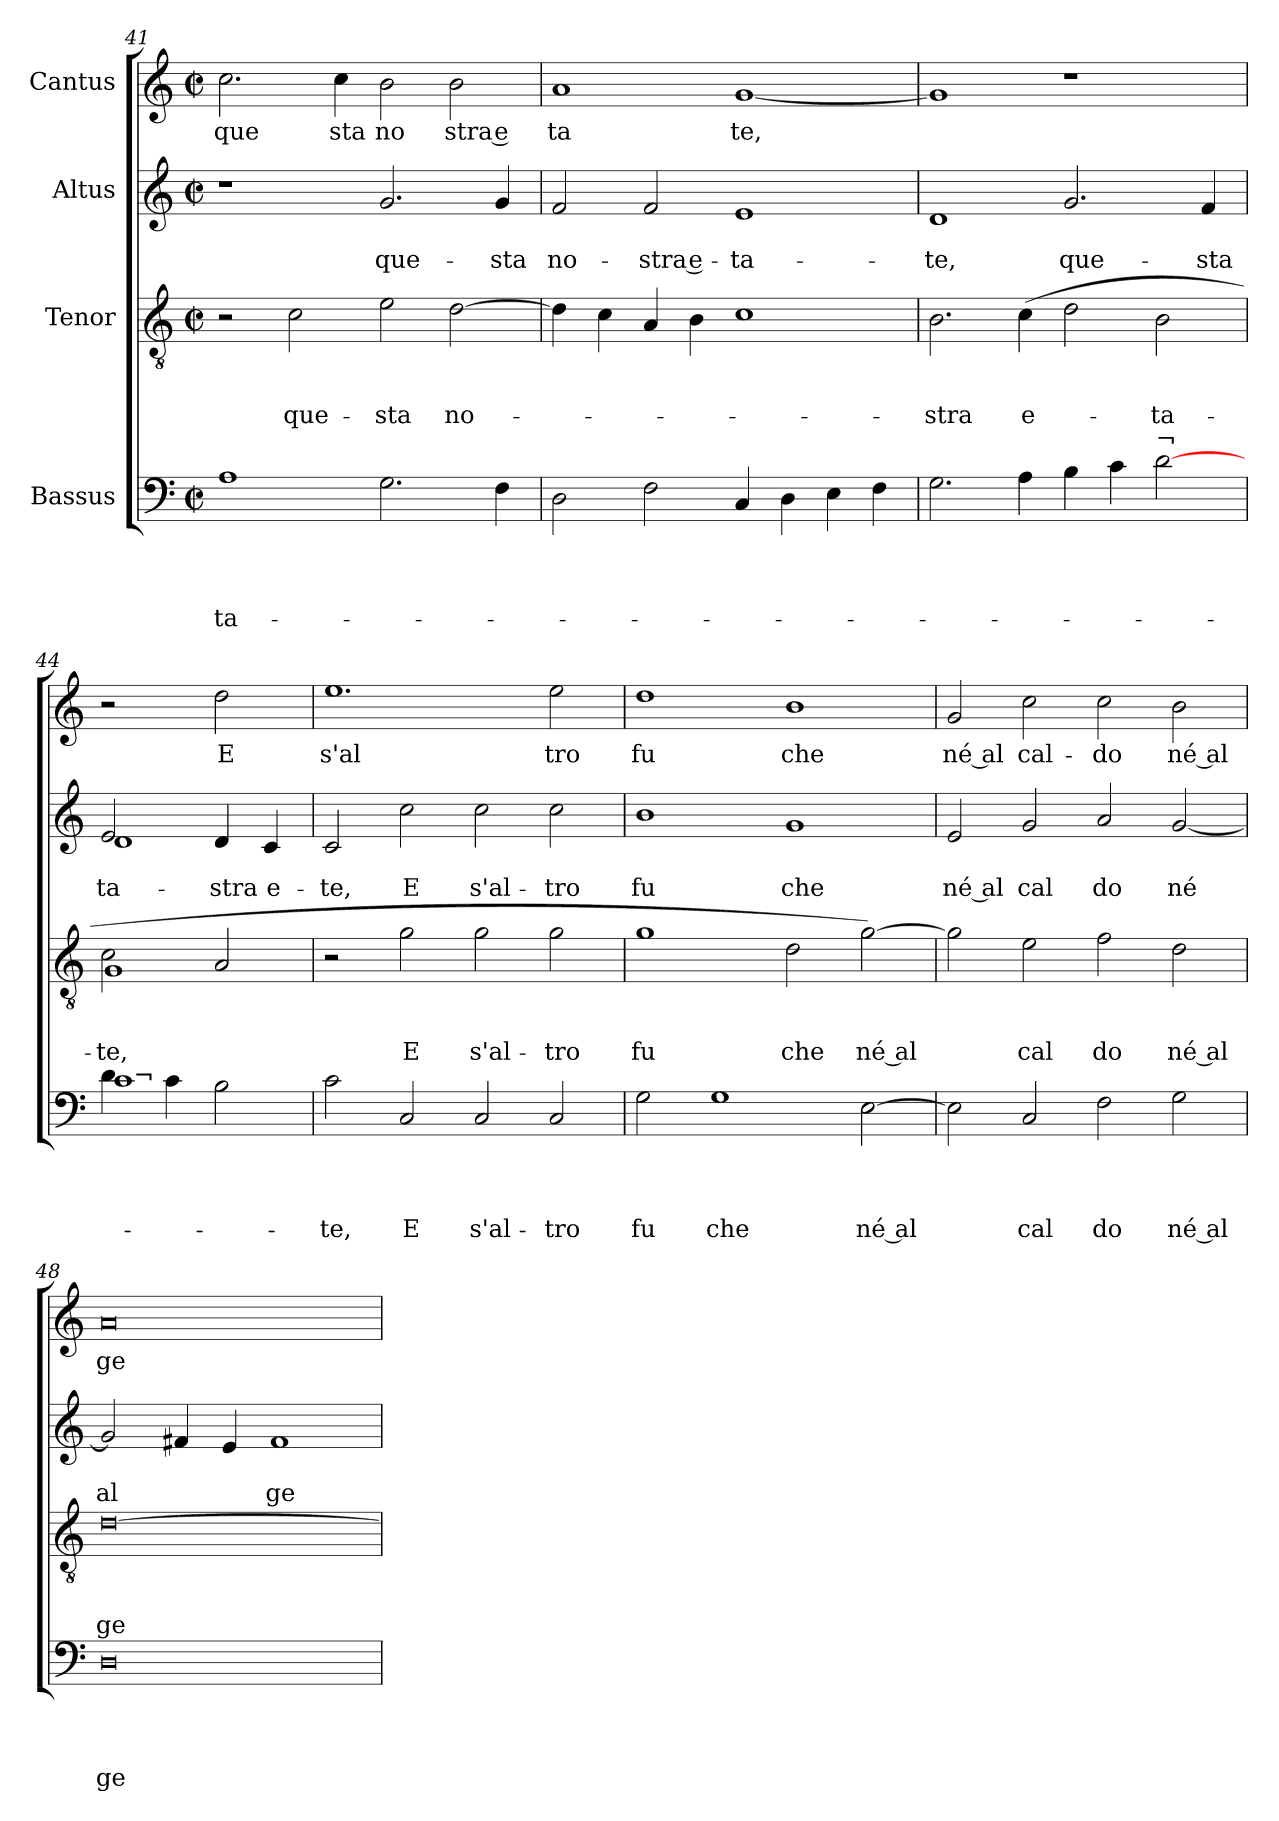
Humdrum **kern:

**kern	**text	**text	**text	**text	**kern	**text	**text	**text	**kern	**text	**text	**kern	**text
*part4	*part4	*part4	*part4	*part4	*part3	*part3	*part3	*part3	*part2	*part2	*part2	*part1	*part1
*staff4	*staff4	*staff4	*staff4	*staff4	*staff3	*staff3	*staff3	*staff3	*staff2	*staff2	*staff2	*staff1	*staff1
*I"Bassus	*	*	*	*	*I"Tenor	*	*	*	*I"Altus	*	*	*I"Cantus	*
!!LO:PB:g=z
*clefF4	*	*	*	*	*clefGv2	*	*	*	*clefG2	*	*	*clefG2	*
*k[]	*	*	*	*	*k[]	*	*	*	*k[]	*	*	*k[]	*
*C:	*	*	*	*	*C:	*	*	*	*C:	*	*	*C:	*
*M2/2	*	*	*	*	*M2/2	*	*	*	*M2/2	*	*	*M2/2	*
*met(c|)	*	*	*	*	*met(c|)	*	*	*	*met(c|)	*	*	*met(c|)	*
=41	=41	=41	=41	=41	=41	=41	=41	=41	=41	=41	=41	=41	=41
!	!	!	!	!LO:LY:b	!	!	!	!	!	!	!	!	!LO:LY:b
1A	.	.	.	ta-	2r	.	.	.	1r	.	.	2.cc\	que
!	!	!	!	!	!	!	!	!LO:LY:b	!	!	!	!	!
.	.	.	.	.	2c\	.	.	que-	.	.	.	.	.
!	!	!	!	!	!	!	!	!	!	!	!	!	!LO:LY:b
.	.	.	.	.	.	.	.	.	.	.	.	4cc\	sta
!	!	!	!	!	!	!	!	!LO:LY:b	!	!	!LO:LY:b	!	!LO:LY:b
2.G\	.	.	.	.	2e\	.	.	-sta	2.g/	.	que-	2b\	no
!	!	!	!	!	!	!	!	!LO:LY:b	!	!	!	!	!LO:LY:b
.	.	.	.	.	[>2d\	.	.	no-	.	.	.	2b\	stra e
!	!	!	!	!	!	!	!	!	!	!	!LO:LY:b	!	!
4F\	.	.	.	.	.	.	.	.	4g/	.	-sta	.	.
=42	=42	=42	=42	=42	=42	=42	=42	=42	=42	=42	=42	=42	=42
!	!	!	!	!	!	!	!	!	!	!	!LO:LY:b	!	!LO:LY:b
2D\	.	.	.	.	4d\]	.	.	.	2f/	.	no-	1a	ta
.	.	.	.	.	4c\	.	.	.	.	.	.	.	.
!	!	!	!	!	!	!	!	!	!	!	!LO:LY:b	!	!
2F\	.	.	.	.	4A/	.	.	.	2f/	.	-stra e-	.	.
.	.	.	.	.	4B\	.	.	.	.	.	.	.	.
!	!	!	!	!	!	!	!	!	!	!	!LO:LY:b	!	!LO:LY:b
4C/	.	.	.	.	1c	.	.	.	1e	.	-ta-	[<1g	te,
4D\	.	.	.	.	.	.	.	.	.	.	.	.	.
4E\	.	.	.	.	.	.	.	.	.	.	.	.	.
4F\	.	.	.	.	.	.	.	.	.	.	.	.	.
=43	=43	=43	=43	=43	=43	=43	=43	=43	=43	=43	=43	=43	=43
!	!	!	!	!	!	!	!	!LO:LY:b	!	!	!LO:LY:b	!	!
2.G\	.	.	.	.	2.B\	.	.	-stra	1d	.	-te,	1g]	.
!	!	!	!	!	!	!	!	!LO:LY:b:rj	!	!	!	!	!
4A\	.	.	.	.	(<4c\	.	.	e-	.	.	.	.	.
!	!	!	!	!	!	!	!	!	!	!	!LO:LY:b	!	!
4B\	.	.	.	.	2d\	.	.	.	2.g/	.	que-	1r	.
4c\	.	.	.	.	.	.	.	.	.	.	.	.	.
!LO:TX:a:t=¬	!	!	!	!	!	!	!	!	!	!	!	!	!
!	!	!	!	!	!	!	!	!LO:LY:b	!	!	!	!	!
[>2d\	.	.	.	.	2B\	.	.	-ta-	.	.	.	.	.
!	!	!	!	!	!	!	!	!	!	!	!LO:LY:b	!	!
.	.	.	.	.	.	.	.	.	4f/	.	-sta	.	.
=44	=44	=44	=44	=44	=44	=44	=44	=44	=44	=44	=44	=44	=44
*^	*	*	*	*	*	*	*	*	*	*	*	*	*
*	*^	*	*	*	*	*	*	*	*	*	*	*	*	*
!	!	!	!	!	!	!	!	!	!	!LO:LY:b	!	!	!LO:LY:b	!	!
*	*	*	*	*	*	*	*^	*	*	*	*^	*	*	*	*
!	!	!	!	!	!	!	!	!	!	!	!	!	!	!	!LO:LY:b	!	!
8ryy	4d\	1c	.	.	.	.	2c\	1G	.	.	-te,	2e/	1d	.	-ta-	2r	.
!LO:TX:a:t=¬	!	!	!	!	!	!	!	!	!	!	!	!	!	!	!	!	!
2..ryy	.	.	.	.	.	.	.	.	.	.	.	.	.	.	.	.	.
.	4c\	.	.	.	.	.	.	.	.	.	.	.	.	.	.	.	.
!	!	!	!	!	!	!	!	!	!	!	!	!	!	!	!LO:LY:b	!	!LO:LY:b
.	2B\	.	.	.	.	.	2A/	.	.	.	.	4d/	.	.	-stra	2dd\	E
!	!	!	!	!	!	!	!	!	!	!	!	!	!	!	!LO:LY:b	!	!
.	.	.	.	.	.	.	.	.	.	.	.	4c/	.	.	e-	.	.
*v	*v	*v	*	*	*	*	*	*	*	*	*	*v	*v	*	*	*	*
*	*	*	*	*	*v	*v	*	*	*	*	*	*	*	*
=45	=45	=45	=45	=45	=45	=45	=45	=45	=45	=45	=45	=45	=45
!	!	!	!	!LO:LY:b	!	!	!	!	!	!	!LO:LY:b	!	!LO:LY:b
2c\	.	.	.	-te,	2r	.	.	.	2c/	.	-te,	1.ee	s'al
!	!	!	!	!LO:LY:b	!	!	!	!LO:LY:b	!	!	!LO:LY:b	!	!
2C/	.	.	.	E	2g\	.	.	E	2cc\	.	E	.	.
!	!	!	!	!LO:LY:b	!	!	!	!LO:LY:b	!	!	!LO:LY:b	!	!
2C/	.	.	.	s'al-	2g\	.	.	s'al-	2cc\	.	s'al-	.	.
!	!	!	!	!LO:LY:b	!	!	!	!LO:LY:b	!	!	!LO:LY:b	!	!LO:LY:b
2C/	.	.	.	-tro	2g\	.	.	-tro	2cc\	.	-tro	2ee\	tro
=46	=46	=46	=46	=46	=46	=46	=46	=46	=46	=46	=46	=46	=46
!	!	!	!	!LO:LY:b	!	!	!	!LO:LY:b	!	!	!LO:LY:b	!	!LO:LY:b
2G\	.	.	.	fu	1g	.	.	fu	1b	.	fu	1dd	fu
!	!	!	!	!LO:LY:b	!	!	!	!	!	!	!	!	!
1G	.	.	.	che	.	.	.	.	.	.	.	.	.
!	!	!	!	!	!	!	!	!LO:LY:b	!	!	!LO:LY:b	!	!LO:LY:b
.	.	.	.	.	2d\	.	.	che	1g	.	che	1b	che
!	!	!	!	!LO:LY:b	!	!	!	!LO:LY:b	!	!	!	!	!
[<2E\	.	.	.	né al	[<2g\)	.	.	né al	.	.	.	.	.
!!LO:LB:g=z
=47	=47	=47	=47	=47	=47	=47	=47	=47	=47	=47	=47	=47	=47
!	!	!	!	!	!	!	!	!	!	!	!LO:LY:b:rj	!	!LO:LY:b:rj
2E\]	.	.	.	.	2g\]	.	.	.	2e/	.	né al	2g/	né al
!	!	!	!	!LO:LY:b	!	!	!	!LO:LY:b	!	!	!LO:LY:b	!	!LO:LY:b
2C/	.	.	.	cal	2e\	.	.	cal	2g/	.	cal	2cc\	cal-
!	!	!	!	!LO:LY:b	!	!	!	!LO:LY:b	!	!	!LO:LY:b	!	!LO:LY:b
2F\	.	.	.	do	2f\	.	.	do	2a/	.	do	2cc\	-do
!	!	!	!	!LO:LY:b:rj	!	!	!	!LO:LY:b:rj	!	!	!LO:LY:b	!	!LO:LY:b:rj
2G\	.	.	.	né al	2d\	.	.	né al	[<2g/	.	né	2b\	né al
=48	=48	=48	=48	=48	=48	=48	=48	=48	=48	=48	=48	=48	=48
!	!	!	!	!LO:LY:b	!	!	!	!LO:LY:b	!	!	!LO:LY:b:rj	!	!LO:LY:b
0D	.	.	.	ge	[>0d	.	.	ge	2g/]	.	al	0a	ge-
.	.	.	.	.	.	.	.	.	4f#/	.	.	.	.
.	.	.	.	.	.	.	.	.	4e/	.	.	.	.
!	!	!	!	!	!	!	!	!	!	!	!LO:LY:b	!	!
.	.	.	.	.	.	.	.	.	1f#	.	ge	.	.
=	=	=	=	=	=	=	=	=	=	=	=	=	=
*-	*-	*-	*-	*-	*-	*-	*-	*-	*-	*-	*-	*-	*-
